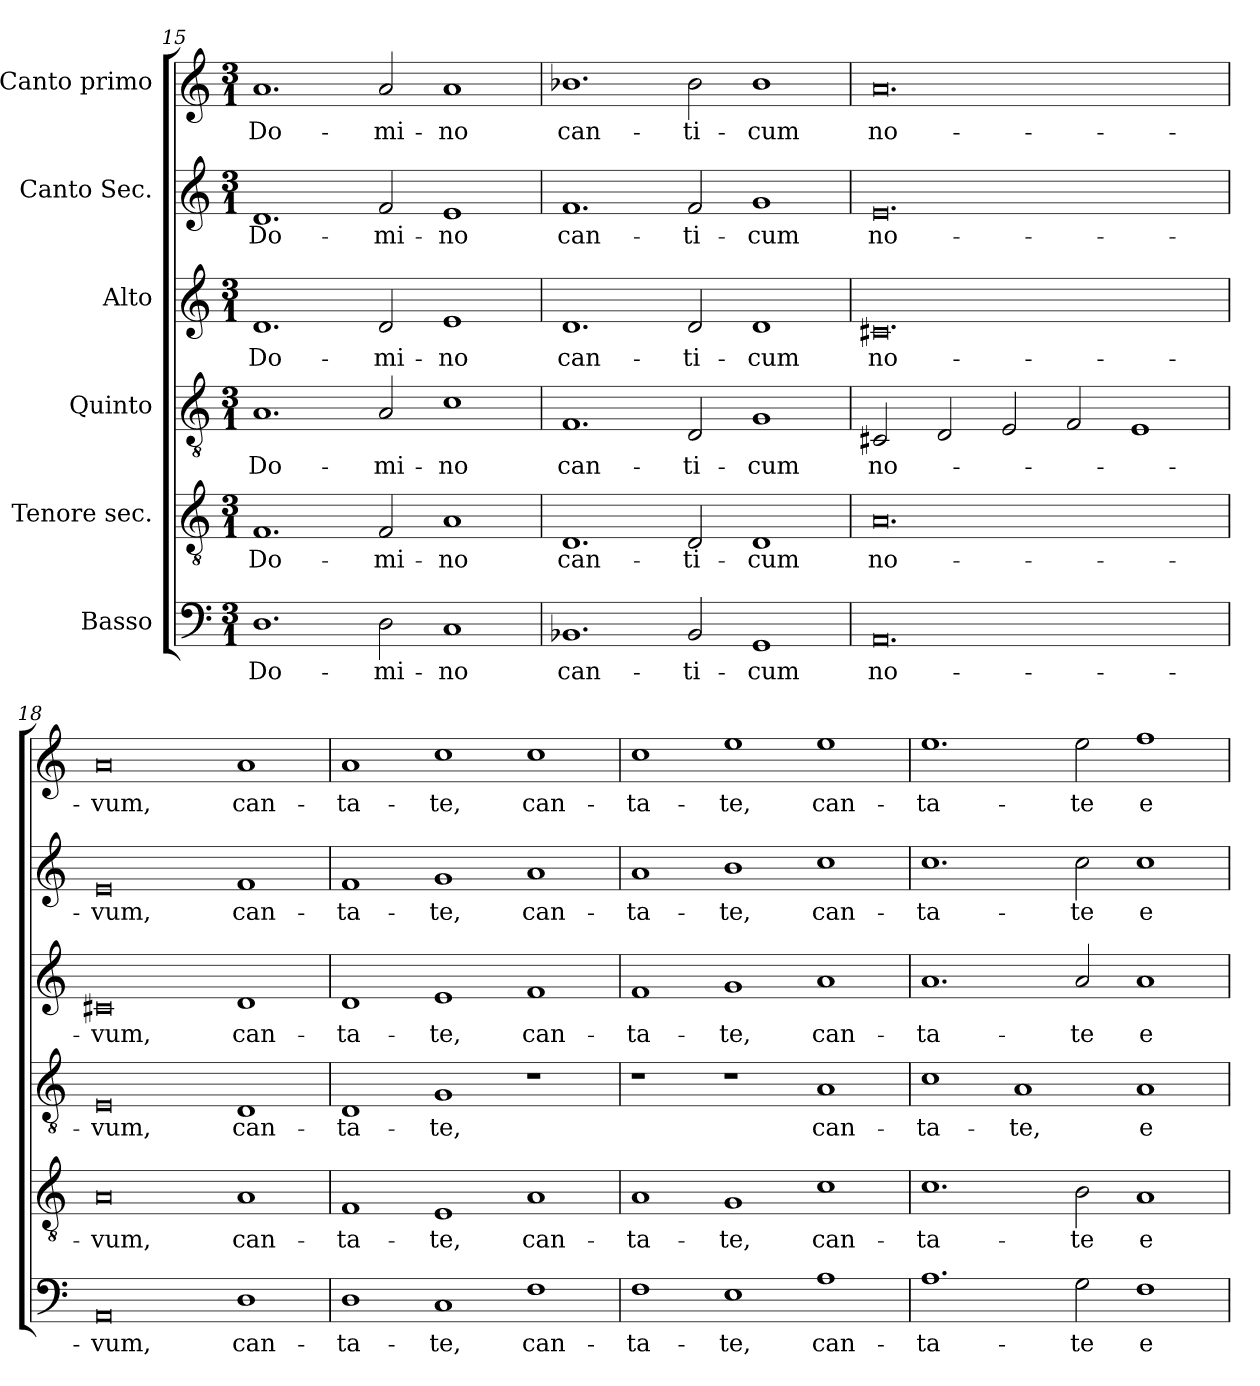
**kern	**text	**kern	**text	**kern	**text	**kern	**text	**kern	**text	**kern	**text
*part6	*part6	*part5	*part5	*part4	*part4	*part3	*part3	*part2	*part2	*part1	*part1
*staff6	*staff6	*staff5	*staff5	*staff4	*staff4	*staff3	*staff3	*staff2	*staff2	*staff1	*staff1
*I"Basso	*	*I"Tenore sec.	*	*I"Quinto	*	*I"Alto	*	*I"Canto Sec.	*	*I"Canto primo	*
*clefF4	*	*clefGv2	*	*clefGv2	*	*clefG2	*	*clefG2	*	*clefG2	*
*k[]	*	*k[]	*	*k[]	*	*k[]	*	*k[]	*	*k[]	*
*M3/1	*	*M3/1	*	*M3/1	*	*M3/1	*	*M3/1	*	*M3/1	*
=15	=15	=15	=15	=15	=15	=15	=15	=15	=15	=15	=15
!	!LO:LY:b	!	!LO:LY:b	!	!LO:LY:b	!	!LO:LY:b	!	!LO:LY:b	!	!LO:LY:b
1.D	Do-	1.F	Do-	1.A	Do-	1.d	Do-	1.d	Do-	1.a	Do-
!	!LO:LY:b	!	!LO:LY:b	!	!LO:LY:b	!	!LO:LY:b	!	!LO:LY:b	!	!LO:LY:b
2D\	-mi-	2F/	-mi-	2A/	-mi-	2d/	-mi-	2f/	-mi-	2a/	-mi-
!	!LO:LY:b	!	!LO:LY:b	!	!LO:LY:b	!	!LO:LY:b	!	!LO:LY:b	!	!LO:LY:b
1C	-no	1A	-no	1c	-no	1e	-no	1e	-no	1a	-no
=16	=16	=16	=16	=16	=16	=16	=16	=16	=16	=16	=16
!	!LO:LY:b	!	!LO:LY:b	!	!LO:LY:b	!	!LO:LY:b	!	!LO:LY:b	!	!LO:LY:b
1.BB-X	can-	1.D	can-	1.F	can-	1.d	can-	1.f	can-	1.b-X	can-
!	!LO:LY:b	!	!LO:LY:b	!	!LO:LY:b	!	!LO:LY:b	!	!LO:LY:b	!	!LO:LY:b
2BB-/	-ti-	2D/	-ti-	2D/	-ti-	2d/	-ti-	2f/	-ti-	2b-\	-ti-
!	!LO:LY:b	!	!LO:LY:b	!	!LO:LY:b	!	!LO:LY:b	!	!LO:LY:b	!	!LO:LY:b
1GG	-cum	1D	-cum	1G	-cum	1d	-cum	1g	-cum	1b-	-cum
=17	=17	=17	=17	=17	=17	=17	=17	=17	=17	=17	=17
!	!LO:LY:b	!	!LO:LY:b	!	!LO:LY:b	!	!LO:LY:b	!	!LO:LY:b	!	!LO:LY:b
0.AA	no-	0.A	no-	2C#X/	no-	0.c#X	no-	0.e	no-	0.a	no-
.	.	.	.	2D/	.	.	.	.	.	.	.
.	.	.	.	2E/	.	.	.	.	.	.	.
.	.	.	.	2F/	.	.	.	.	.	.	.
.	.	.	.	1E	.	.	.	.	.	.	.
=18	=18	=18	=18	=18	=18	=18	=18	=18	=18	=18	=18
!	!LO:LY:b	!	!LO:LY:b	!	!LO:LY:b	!	!LO:LY:b	!	!LO:LY:b	!	!LO:LY:b
0AA	-­vum,	0A	-­vum,	0E	-­vum,	0c#X	-­vum,	0e	-­vum,	0a	-­vum,
!	!LO:LY:b	!	!LO:LY:b	!	!LO:LY:b	!	!LO:LY:b	!	!LO:LY:b	!	!LO:LY:b
1D	can-	1A	can-	1D	can-	1d	can-	1f	can-	1a	can-
=19	=19	=19	=19	=19	=19	=19	=19	=19	=19	=19	=19
!	!LO:LY:b	!	!LO:LY:b	!	!LO:LY:b	!	!LO:LY:b	!	!LO:LY:b	!	!LO:LY:b
1D	-ta-	1F	-ta-	1D	-ta-	1d	-ta-	1f	-ta-	1a	-ta-
!	!LO:LY:b	!	!LO:LY:b	!	!LO:LY:b	!	!LO:LY:b	!	!LO:LY:b	!	!LO:LY:b
1C	-te,	1E	-te,	1G	-te,	1e	-te,	1g	-te,	1cc	-te,
!	!LO:LY:b	!	!LO:LY:b	!	!	!	!LO:LY:b	!	!LO:LY:b	!	!LO:LY:b
1F	can-	1A	can-	1r	.	1f	can-	1a	can-	1cc	can-
!!LO:LB:g=z
=20	=20	=20	=20	=20	=20	=20	=20	=20	=20	=20	=20
!	!LO:LY:b	!	!LO:LY:b	!	!	!	!LO:LY:b	!	!LO:LY:b	!	!LO:LY:b
1F	-ta-	1A	-ta-	1r	.	1f	-ta-	1a	-ta-	1cc	-ta-
!	!LO:LY:b	!	!LO:LY:b	!	!	!	!LO:LY:b	!	!LO:LY:b	!	!LO:LY:b
1E	-te,	1G	-te,	1r	.	1g	-te,	1b	-te,	1ee	-te,
!	!LO:LY:b	!	!LO:LY:b	!	!LO:LY:b	!	!LO:LY:b	!	!LO:LY:b	!	!LO:LY:b
1A	can-	1c	can-	1A	can-	1a	can-	1cc	can-	1ee	can-
=21	=21	=21	=21	=21	=21	=21	=21	=21	=21	=21	=21
!	!LO:LY:b	!	!LO:LY:b	!	!LO:LY:b	!	!LO:LY:b	!	!LO:LY:b	!	!LO:LY:b
1.A	-ta-	1.c	-ta-	1c	-ta-	1.a	-ta-	1.cc	-ta-	1.ee	-ta-
!	!	!	!	!	!LO:LY:b	!	!	!	!	!	!
.	.	.	.	1A	-te,	.	.	.	.	.	.
!	!LO:LY:b	!	!LO:LY:b	!	!	!	!LO:LY:b	!	!LO:LY:b	!	!LO:LY:b
2G\	-te	2B\	-te	.	.	2a/	-te	2cc\	-te	2ee\	-te
!	!LO:LY:b	!	!LO:LY:b	!	!LO:LY:b	!	!LO:LY:b	!	!LO:LY:b	!	!LO:LY:b
1F	e	1A	e	1A	e	1a	e	1cc	e	1ff	e
=	=	=	=	=	=	=	=	=	=	=	=
*-	*-	*-	*-	*-	*-	*-	*-	*-	*-	*-	*-
